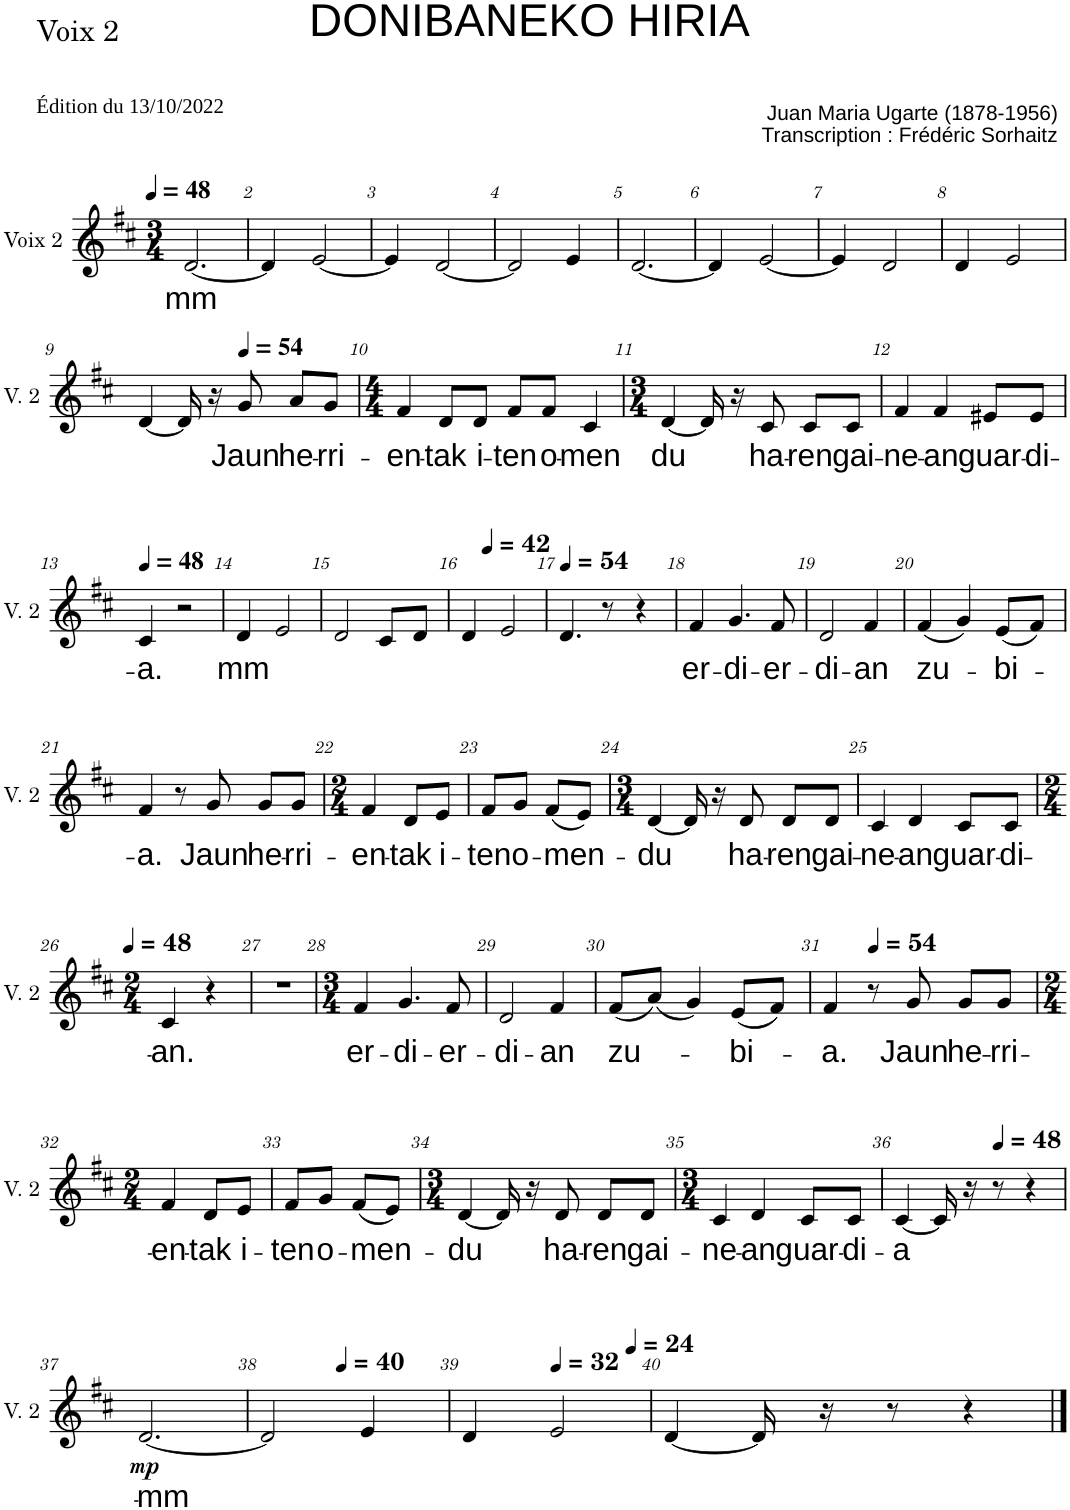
**kern	**text	**dynam
*part1	*part1	*part1
*staff1	*staff1	*staff1
*I"Voix 2	*	*
*I'V. 2	*	*
*clefG2	*	*
*k[f#c#]	*	*
*M3/4	*	*
*MM48	*	*
=1	=1	=1
!	!LO:LY:b	!
[2.d/	mm	.
=2	=2	=2
4d/]	.	.
[2e/	.	.
=3	=3	=3
4e/]	.	.
[2d/	.	.
=4	=4	=4
2d/]	.	.
4e/	.	.
=5	=5	=5
[2.d/	.	.
=6	=6	=6
4d/]	.	.
[2e/	.	.
=7	=7	=7
4e/]	.	.
2d/	.	.
=8	=8	=8
4d/	.	.
2e/	.	.
!!LO:LB:g=z
=9	=9	=9
[4d/	.	.
16d/]	.	.
16r	.	.
*MM54	*	*
!	!LO:LY:b	!
8g/	Jaun	.
!	!LO:LY:b	!
8a/L	he-	.
!	!LO:LY:b	!
8g/J	-rri-	.
=10	=10	=10
*M4/4	*	*
!	!LO:LY:b	!
4f#/	-en-	.
!	!LO:LY:b	!
8d/L	-tak	.
!	!LO:LY:b	!
8d/J	i-	.
!	!LO:LY:b	!
8f#/L	-ten	.
!	!LO:LY:b	!
8f#/J	o-	.
!	!LO:LY:b	!
4c#/	-men	.
=11	=11	=11
*M3/4	*	*
!	!LO:LY:b	!
[4d/	du	.
16d/]	.	.
16r	.	.
!	!LO:LY:b	!
8c#/	ha-	.
!	!LO:LY:b	!
8c#/L	-ren	.
!	!LO:LY:b	!
8c#/J	gai-	.
=12	=12	=12
!	!LO:LY:b	!
4f#/	-ne-	.
!	!LO:LY:b	!
4f#/	-an	.
!	!LO:LY:b	!
8e#X/L	guar-	.
!	!LO:LY:b	!
8e#/J	-di-	.
!!LO:LB:g=z
=13	=13	=13
*MM48	*	*
!	!LO:LY:b	!
4c#/	-a.	.
2r	.	.
=14	=14	=14
!	!LO:LY:b	!
4d/	mm	.
2e/	.	.
=15	=15	=15
2d/	.	.
8c#/L	.	.
8d/J	.	.
=16	=16	=16
*^	*	*
4d/	8ryy	.	.
*MM42	*	*	*
.	2ryy	.	.
2e/	.	.	.
.	8ryy	.	.
*v	*v	*	*
=17	=17	=17
*MM54	*	*
4.d/	.	.
8r	.	.
4r	.	.
=18	=18	=18
!	!LO:LY:b	!
4f#/	er-	.
!	!LO:LY:b	!
4.g/	-di-	.
!	!LO:LY:b	!
8f#/	-er-	.
=19	=19	=19
!	!LO:LY:b	!
2d/	-di-	.
!	!LO:LY:b	!
4f#/	-an	.
=20	=20	=20
!	!LO:LY:b	!
(4f#/	zu-	.
4g/)	.	.
!	!LO:LY:b	!
(8e/L	-bi-	.
8f#/J)	.	.
!!LO:LB:g=z
=21	=21	=21
!	!LO:LY:b	!
4f#/	-a.	.
8r	.	.
!	!LO:LY:b	!
8g/	Jaun	.
!	!LO:LY:b	!
8g/L	he-	.
!	!LO:LY:b	!
8g/J	-rri-	.
=22	=22	=22
*M2/4	*	*
!	!LO:LY:b	!
4f#/	-en-	.
!	!LO:LY:b	!
8d/L	-tak	.
!	!LO:LY:b	!
8e/J	i-	.
=23	=23	=23
!	!LO:LY:b	!
8f#/L	-ten	.
!	!LO:LY:b	!
8g/J	o-	.
!	!LO:LY:b	!
(8f#/L	-men-	.
8e/J)	.	.
=24	=24	=24
*M3/4	*	*
!	!LO:LY:b	!
[4d/	du	.
16d/]	.	.
16r	.	.
!	!LO:LY:b	!
8d/	ha-	.
!	!LO:LY:b	!
8d/L	-ren	.
!	!LO:LY:b	!
8d/J	gai-	.
=25	=25	=25
!	!LO:LY:b	!
4c#/	-ne-	.
!	!LO:LY:b	!
4d/	-an	.
!	!LO:LY:b	!
8c#/L	guar-	.
!	!LO:LY:b	!
8c#/J	-di-	.
!!LO:LB:g=z
=26	=26	=26
*M2/4	*	*
*MM48	*	*
!	!LO:LY:b	!
4c#/	-an.	.
4r	.	.
=27	=27	=27
2r	.	.
=28	=28	=28
*M3/4	*	*
!	!LO:LY:b	!
4f#/	er-	.
!	!LO:LY:b	!
4.g/	-di-	.
!	!LO:LY:b	!
8f#/	er-	.
=29	=29	=29
!	!LO:LY:b	!
2d/	-di-	.
!	!LO:LY:b	!
4f#/	-an	.
=30	=30	=30
!	!LO:LY:b	!
(8f#/L	zu-	.
(8a/J)	.	.
4g/)	.	.
!	!LO:LY:b	!
(8e/L	-bi-	.
8f#/J)	.	.
=31	=31	=31
!	!LO:LY:b	!
4f#/	-a.	.
*MM54	*	*
8r	.	.
!	!LO:LY:b	!
8g/	Jaun	.
!	!LO:LY:b	!
8g/L	he-	.
!	!LO:LY:b	!
8g/J	-rri-	.
!!LO:LB:g=z
=32	=32	=32
*M2/4	*	*
!	!LO:LY:b	!
4f#/	-en-	.
!	!LO:LY:b	!
8d/L	-tak	.
!	!LO:LY:b	!
8e/J	i-	.
=33	=33	=33
!	!LO:LY:b	!
8f#/L	-ten	.
!	!LO:LY:b	!
8g/J	o-	.
!	!LO:LY:b	!
(8f#/L	-men-	.
8e/J)	.	.
=34	=34	=34
*M3/4	*	*
!	!LO:LY:b	!
[4d/	du	.
16d/]	.	.
16r	.	.
!	!LO:LY:b	!
8d/	ha-	.
!	!LO:LY:b	!
8d/L	-ren	.
!	!LO:LY:b	!
8d/J	gai-	.
=35	=35	=35
*M3/4	*	*
!	!LO:LY:b	!
4c#/	-ne-	.
!	!LO:LY:b	!
4d/	-an	.
!	!LO:LY:b	!
8c#/L	guar-	.
!	!LO:LY:b	!
8c#/J	-di-	.
=36	=36	=36
!	!LO:LY:b	!
[4c#/	-a	.
16c#/]	.	.
16r	.	.
*MM48	*	*
8r	.	.
4r	.	.
!!LO:LB:g=z
=37	=37	=37
!	!LO:LY:b	!LO:DY:b
[2.d/	mm-	mp
=38	=38	=38
*^	*	*
2d/]	4.ryy	.	.
*MM40	*	*	*
.	4.ryy	.	.
4e/	.	.	.
=39	=39	=39	=39
4d/	2ryy	.	.
*MM32	*	*	*
2e/	.	.	.
.	8ryy	.	.
*MM24	*	*	*
.	8ryy	.	.
*v	*v	*	*
=40	=40	=40
[4d/	.	.
16d/]	.	.
16r	.	.
8r	.	.
4r	.	.
==	==	==
*-	*-	*-
